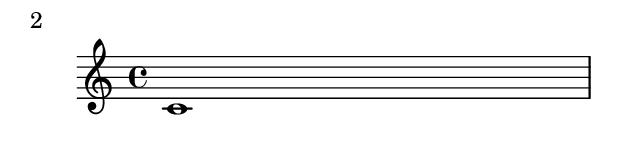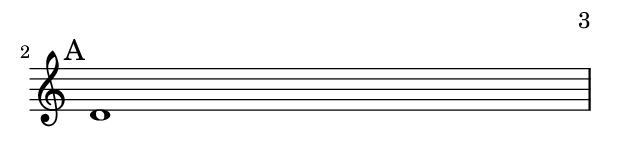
%% DO NOT EDIT this file manually; it is automatically
%% generated from LSR http://lsr.dsi.unimi.it
%% Make any changes in LSR itself, or in Documentation/snippets/new/ ,
%% and then run scripts/auxiliar/makelsr.py
%%
%% This file is in the public domain.
\version "2.17.11"

\header {
  lsrtags = "paper-and-layout"

  texidoc = "
A table of contents is included using @code{\\markuplist
\\table-of-contents}.  The TOC items are added with the
@code{\\tocItem} command.

"
  doctitle = "Table of contents"
} % begin verbatim


#(set-default-paper-size "a6")

\book {
  \markuplist \table-of-contents
  \pageBreak
  \tocItem \markup { The first score }
  \score {
    {
      c'1 \pageBreak
      \mark "A" \tocItem \markup { Mark A }
      d'1
    }
  }
  \pageBreak
  \tocItem \markup { The second score }
  \score {
    { e'1 }
    \header { piece = "Second score" }
  }
}
